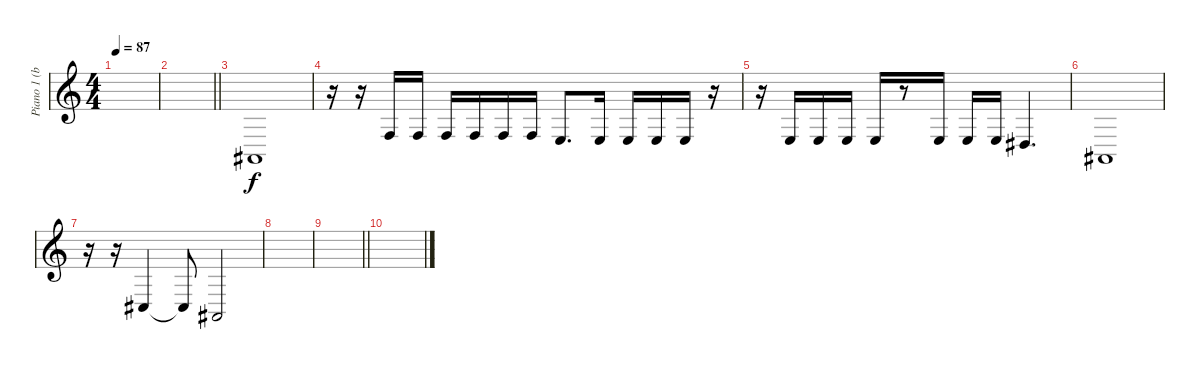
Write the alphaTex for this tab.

\track ("Piano 1 (bright)" "Piano 1 (b") {instrument acousticgrandpiano}
\staff {score}
\tuning (E4 B3 G3 D3 A2 E2) {hide}
\ts (4 4)
\tempo 87
\clef g2
\ks c
|
\barLineRight lightlight
|
\section ("" "")
1.5.1 |
r.16 r.16 3.4.16 8.5.16 8.5.16 8.5.16 8.5.16 8.5.16 2.4.8{d} 2.4.16 2.4.16 2.4.16 2.4.16 r.16 |
r.16 2.4.16 2.4.16 2.4.16 2.4.16 r.8 2.4.16 2.4.16 2.4.16 1.4.4{d} |
1.5.1 |
r.16 r.16 4.5.4 4.5{t}.8 1.5.2 |
|
\barLineRight lightlight
|
\section ("" "")
